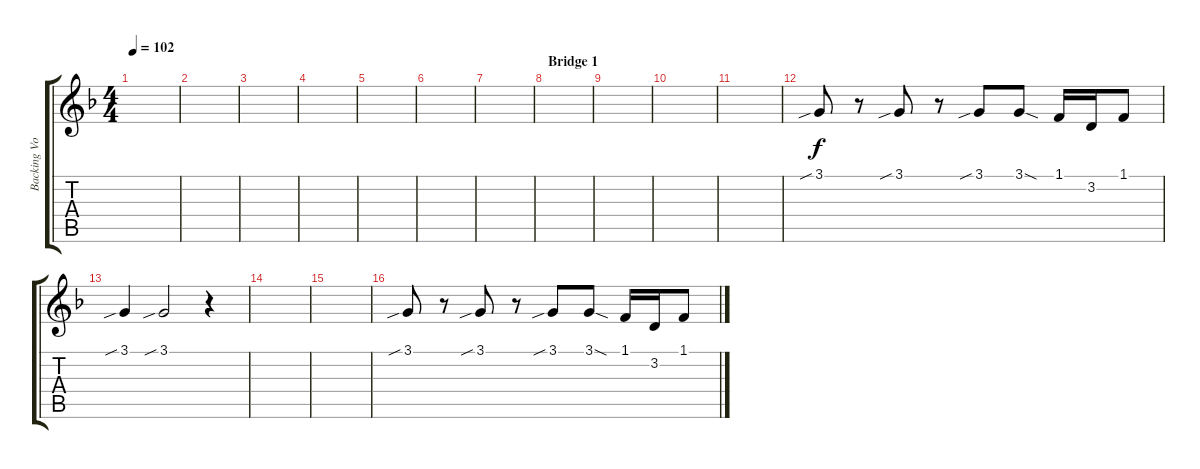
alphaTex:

\track ("Backing Vocals II" "Backing Vo") {instrument stringensemble1}
\staff {score tabs}
\tuning (E4 B3 G3 D3 A2 E2) {hide}
\ts (4 4)
\tempo 102
\clef g2
\ks dminor
|
|
|
|
|
|
|
\section ("" "Bridge 1")
|
|
|
|
3.1{sib}.8{instrument altosax} r.8 3.1{sib}.8 r.8 3.1{sib}.8 3.1{sod}.8 1.1.16 3.2.16 1.1.8 |
3.1{sib}.4 3.1{sib}.2 r.4 |
|
|
3.1{sib}.8 r.8 3.1{sib}.8 r.8 3.1{sib}.8 3.1{sod}.8 1.1.16 3.2.16 1.1.8
